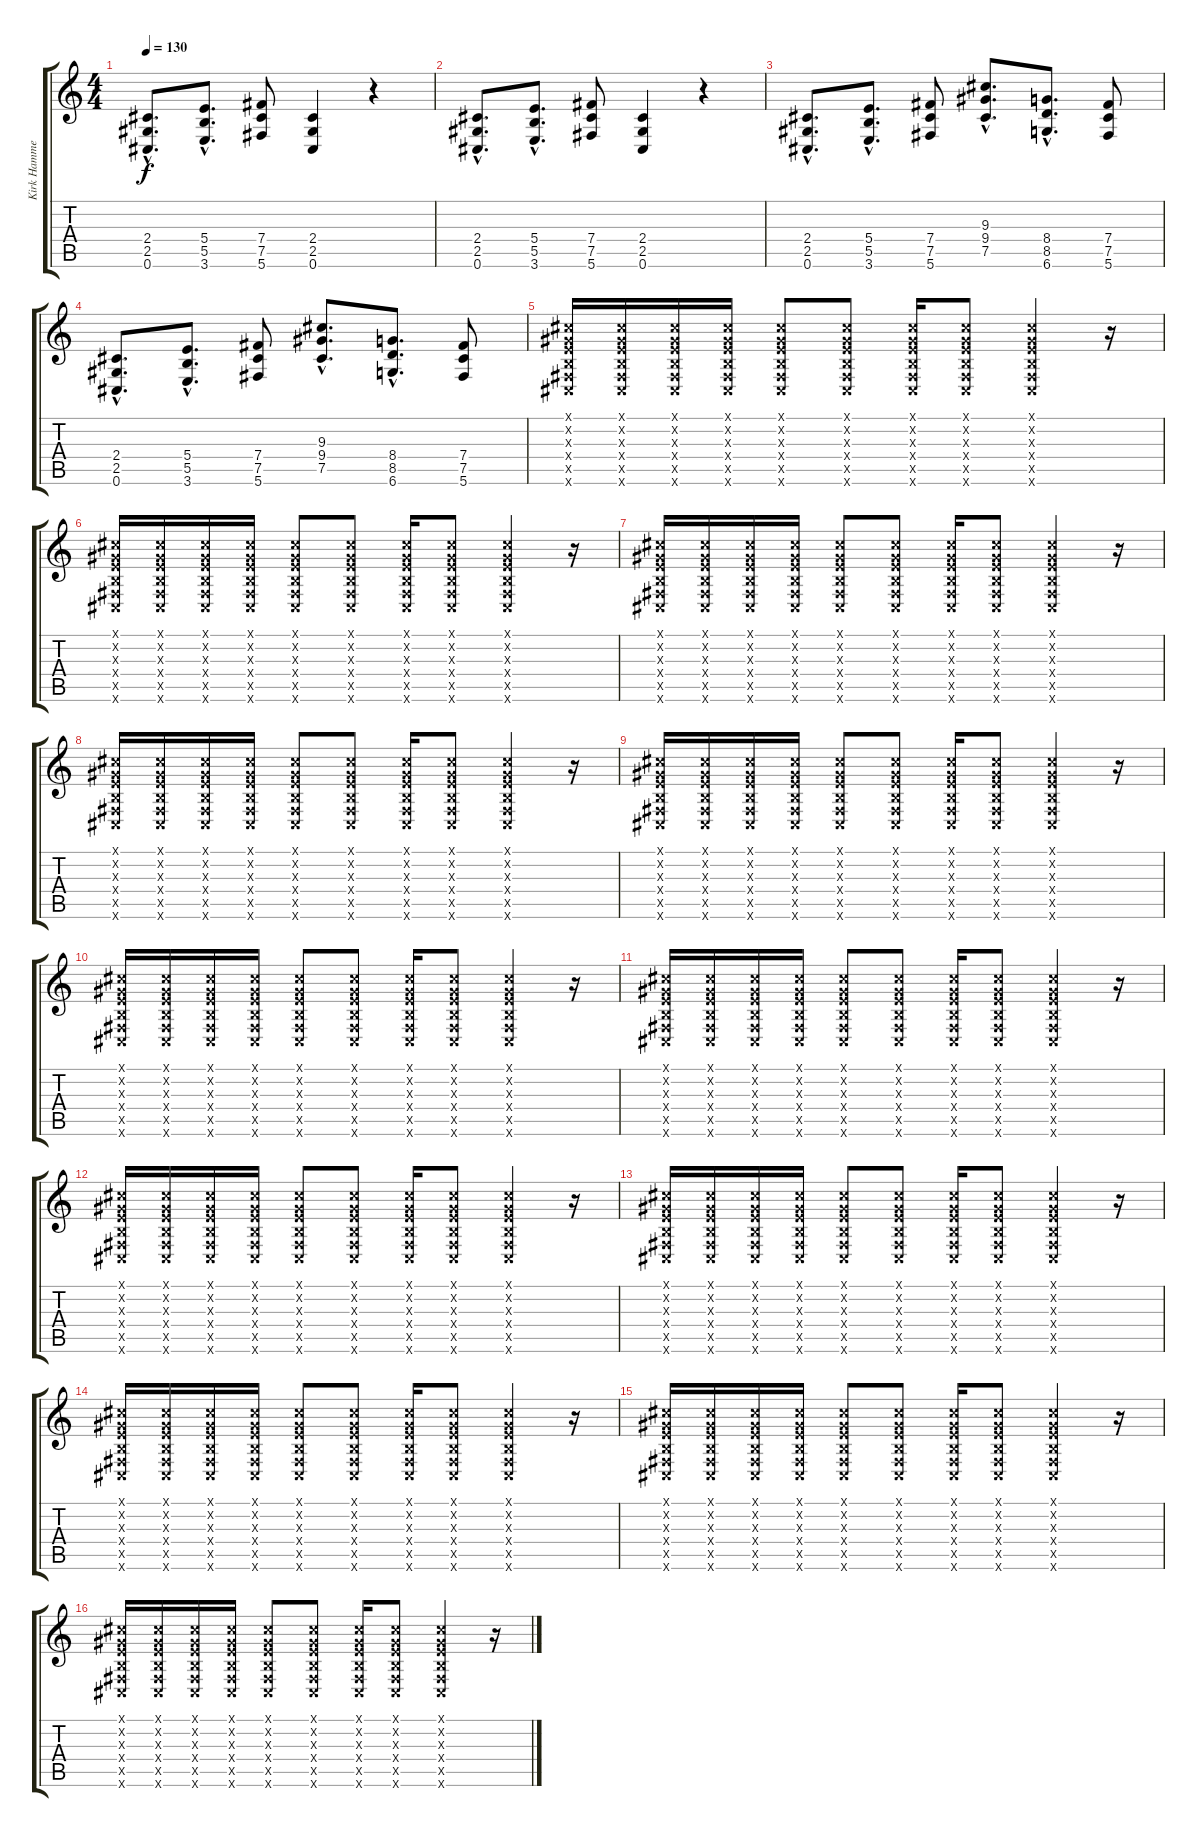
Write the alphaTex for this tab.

\track ("Kirk Hammet" "Kirk Hamme") {instrument distortionguitar}
\staff {score tabs}
\tuning (Db4 Ab3 E3 B2 Gb2 Db2) {hide}
\ts (4 4)
\tempo 130
\clef g2
\ks c
(2.4{hac} 2.5{hac} 0.6{hac}).8{d dy f} (5.4{hac} 5.5{hac} 3.6{hac}).8{d} (7.4 7.5 5.6).8 (2.4 2.5 0.6).4 r.4 |
(2.4{hac} 2.5{hac} 0.6{hac}).8{d} (5.4{hac} 5.5{hac} 3.6{hac}).8{d} (7.4 7.5 5.6).8 (2.4 2.5 0.6).4 r.4 |
(2.4{hac} 2.5{hac} 0.6{hac}).8{d} (5.4{hac} 5.5{hac} 3.6{hac}).8{d} (7.4 7.5 5.6).8 (9.3{hac} 9.4{hac} 7.5{hac}).8{d} (8.4{hac} 8.5{hac} 6.6{hac}).8{d} (7.4 7.5 5.6).8 |
(2.4{hac} 2.5{hac} 0.6{hac}).8{d} (5.4{hac} 5.5{hac} 3.6{hac}).8{d} (7.4 7.5 5.6).8 (9.3{hac} 9.4{hac} 7.5{hac}).8{d} (8.4{hac} 8.5{hac} 6.6{hac}).8{d} (7.4 7.5 5.6).8 |
(0.1{x} 0.2{x} 0.3{x} 0.4{x} 0.5{x} 0.6{x}).16 (0.1{x} 0.2{x} 0.3{x} 0.4{x} 0.5{x} 0.6{x}).16 (0.1{x} 0.2{x} 0.3{x} 0.4{x} 0.5{x} 0.6{x}).16 (0.1{x} 0.2{x} 0.3{x} 0.4{x} 0.5{x} 0.6{x}).16 (0.1{x} 0.2{x} 0.3{x} 0.4{x} 0.5{x} 0.6{x}).8 (0.1{x} 0.2{x} 0.3{x} 0.4{x} 0.5{x} 0.6{x}).8 (0.1{x} 0.2{x} 0.3{x} 0.4{x} 0.5{x} 0.6{x}).16 (0.1{x} 0.2{x} 0.3{x} 0.4{x} 0.5{x} 0.6{x}).8 (0.1{x} 0.2{x} 0.3{x} 0.4{x} 0.5{x} 0.6{x}).4 r.16 |
(0.1{x} 0.2{x} 0.3{x} 0.4{x} 0.5{x} 0.6{x}).16 (0.1{x} 0.2{x} 0.3{x} 0.4{x} 0.5{x} 0.6{x}).16 (0.1{x} 0.2{x} 0.3{x} 0.4{x} 0.5{x} 0.6{x}).16 (0.1{x} 0.2{x} 0.3{x} 0.4{x} 0.5{x} 0.6{x}).16 (0.1{x} 0.2{x} 0.3{x} 0.4{x} 0.5{x} 0.6{x}).8 (0.1{x} 0.2{x} 0.3{x} 0.4{x} 0.5{x} 0.6{x}).8 (0.1{x} 0.2{x} 0.3{x} 0.4{x} 0.5{x} 0.6{x}).16 (0.1{x} 0.2{x} 0.3{x} 0.4{x} 0.5{x} 0.6{x}).8 (0.1{x} 0.2{x} 0.3{x} 0.4{x} 0.5{x} 0.6{x}).4 r.16 |
(0.1{x} 0.2{x} 0.3{x} 0.4{x} 0.5{x} 0.6{x}).16 (0.1{x} 0.2{x} 0.3{x} 0.4{x} 0.5{x} 0.6{x}).16 (0.1{x} 0.2{x} 0.3{x} 0.4{x} 0.5{x} 0.6{x}).16 (0.1{x} 0.2{x} 0.3{x} 0.4{x} 0.5{x} 0.6{x}).16 (0.1{x} 0.2{x} 0.3{x} 0.4{x} 0.5{x} 0.6{x}).8 (0.1{x} 0.2{x} 0.3{x} 0.4{x} 0.5{x} 0.6{x}).8 (0.1{x} 0.2{x} 0.3{x} 0.4{x} 0.5{x} 0.6{x}).16 (0.1{x} 0.2{x} 0.3{x} 0.4{x} 0.5{x} 0.6{x}).8 (0.1{x} 0.2{x} 0.3{x} 0.4{x} 0.5{x} 0.6{x}).4 r.16 |
(0.1{x} 0.2{x} 0.3{x} 0.4{x} 0.5{x} 0.6{x}).16 (0.1{x} 0.2{x} 0.3{x} 0.4{x} 0.5{x} 0.6{x}).16 (0.1{x} 0.2{x} 0.3{x} 0.4{x} 0.5{x} 0.6{x}).16 (0.1{x} 0.2{x} 0.3{x} 0.4{x} 0.5{x} 0.6{x}).16 (0.1{x} 0.2{x} 0.3{x} 0.4{x} 0.5{x} 0.6{x}).8 (0.1{x} 0.2{x} 0.3{x} 0.4{x} 0.5{x} 0.6{x}).8 (0.1{x} 0.2{x} 0.3{x} 0.4{x} 0.5{x} 0.6{x}).16 (0.1{x} 0.2{x} 0.3{x} 0.4{x} 0.5{x} 0.6{x}).8 (0.1{x} 0.2{x} 0.3{x} 0.4{x} 0.5{x} 0.6{x}).4 r.16 |
(0.1{x} 0.2{x} 0.3{x} 0.4{x} 0.5{x} 0.6{x}).16 (0.1{x} 0.2{x} 0.3{x} 0.4{x} 0.5{x} 0.6{x}).16 (0.1{x} 0.2{x} 0.3{x} 0.4{x} 0.5{x} 0.6{x}).16 (0.1{x} 0.2{x} 0.3{x} 0.4{x} 0.5{x} 0.6{x}).16 (0.1{x} 0.2{x} 0.3{x} 0.4{x} 0.5{x} 0.6{x}).8 (0.1{x} 0.2{x} 0.3{x} 0.4{x} 0.5{x} 0.6{x}).8 (0.1{x} 0.2{x} 0.3{x} 0.4{x} 0.5{x} 0.6{x}).16 (0.1{x} 0.2{x} 0.3{x} 0.4{x} 0.5{x} 0.6{x}).8 (0.1{x} 0.2{x} 0.3{x} 0.4{x} 0.5{x} 0.6{x}).4 r.16 |
(0.1{x} 0.2{x} 0.3{x} 0.4{x} 0.5{x} 0.6{x}).16 (0.1{x} 0.2{x} 0.3{x} 0.4{x} 0.5{x} 0.6{x}).16 (0.1{x} 0.2{x} 0.3{x} 0.4{x} 0.5{x} 0.6{x}).16 (0.1{x} 0.2{x} 0.3{x} 0.4{x} 0.5{x} 0.6{x}).16 (0.1{x} 0.2{x} 0.3{x} 0.4{x} 0.5{x} 0.6{x}).8 (0.1{x} 0.2{x} 0.3{x} 0.4{x} 0.5{x} 0.6{x}).8 (0.1{x} 0.2{x} 0.3{x} 0.4{x} 0.5{x} 0.6{x}).16 (0.1{x} 0.2{x} 0.3{x} 0.4{x} 0.5{x} 0.6{x}).8 (0.1{x} 0.2{x} 0.3{x} 0.4{x} 0.5{x} 0.6{x}).4 r.16 |
(0.1{x} 0.2{x} 0.3{x} 0.4{x} 0.5{x} 0.6{x}).16 (0.1{x} 0.2{x} 0.3{x} 0.4{x} 0.5{x} 0.6{x}).16 (0.1{x} 0.2{x} 0.3{x} 0.4{x} 0.5{x} 0.6{x}).16 (0.1{x} 0.2{x} 0.3{x} 0.4{x} 0.5{x} 0.6{x}).16 (0.1{x} 0.2{x} 0.3{x} 0.4{x} 0.5{x} 0.6{x}).8 (0.1{x} 0.2{x} 0.3{x} 0.4{x} 0.5{x} 0.6{x}).8 (0.1{x} 0.2{x} 0.3{x} 0.4{x} 0.5{x} 0.6{x}).16 (0.1{x} 0.2{x} 0.3{x} 0.4{x} 0.5{x} 0.6{x}).8 (0.1{x} 0.2{x} 0.3{x} 0.4{x} 0.5{x} 0.6{x}).4 r.16 |
(0.1{x} 0.2{x} 0.3{x} 0.4{x} 0.5{x} 0.6{x}).16 (0.1{x} 0.2{x} 0.3{x} 0.4{x} 0.5{x} 0.6{x}).16 (0.1{x} 0.2{x} 0.3{x} 0.4{x} 0.5{x} 0.6{x}).16 (0.1{x} 0.2{x} 0.3{x} 0.4{x} 0.5{x} 0.6{x}).16 (0.1{x} 0.2{x} 0.3{x} 0.4{x} 0.5{x} 0.6{x}).8 (0.1{x} 0.2{x} 0.3{x} 0.4{x} 0.5{x} 0.6{x}).8 (0.1{x} 0.2{x} 0.3{x} 0.4{x} 0.5{x} 0.6{x}).16 (0.1{x} 0.2{x} 0.3{x} 0.4{x} 0.5{x} 0.6{x}).8 (0.1{x} 0.2{x} 0.3{x} 0.4{x} 0.5{x} 0.6{x}).4 r.16 |
(0.1{x} 0.2{x} 0.3{x} 0.4{x} 0.5{x} 0.6{x}).16 (0.1{x} 0.2{x} 0.3{x} 0.4{x} 0.5{x} 0.6{x}).16 (0.1{x} 0.2{x} 0.3{x} 0.4{x} 0.5{x} 0.6{x}).16 (0.1{x} 0.2{x} 0.3{x} 0.4{x} 0.5{x} 0.6{x}).16 (0.1{x} 0.2{x} 0.3{x} 0.4{x} 0.5{x} 0.6{x}).8 (0.1{x} 0.2{x} 0.3{x} 0.4{x} 0.5{x} 0.6{x}).8 (0.1{x} 0.2{x} 0.3{x} 0.4{x} 0.5{x} 0.6{x}).16 (0.1{x} 0.2{x} 0.3{x} 0.4{x} 0.5{x} 0.6{x}).8 (0.1{x} 0.2{x} 0.3{x} 0.4{x} 0.5{x} 0.6{x}).4 r.16 |
(0.1{x} 0.2{x} 0.3{x} 0.4{x} 0.5{x} 0.6{x}).16 (0.1{x} 0.2{x} 0.3{x} 0.4{x} 0.5{x} 0.6{x}).16 (0.1{x} 0.2{x} 0.3{x} 0.4{x} 0.5{x} 0.6{x}).16 (0.1{x} 0.2{x} 0.3{x} 0.4{x} 0.5{x} 0.6{x}).16 (0.1{x} 0.2{x} 0.3{x} 0.4{x} 0.5{x} 0.6{x}).8 (0.1{x} 0.2{x} 0.3{x} 0.4{x} 0.5{x} 0.6{x}).8 (0.1{x} 0.2{x} 0.3{x} 0.4{x} 0.5{x} 0.6{x}).16 (0.1{x} 0.2{x} 0.3{x} 0.4{x} 0.5{x} 0.6{x}).8 (0.1{x} 0.2{x} 0.3{x} 0.4{x} 0.5{x} 0.6{x}).4 r.16 |
(0.1{x} 0.2{x} 0.3{x} 0.4{x} 0.5{x} 0.6{x}).16 (0.1{x} 0.2{x} 0.3{x} 0.4{x} 0.5{x} 0.6{x}).16 (0.1{x} 0.2{x} 0.3{x} 0.4{x} 0.5{x} 0.6{x}).16 (0.1{x} 0.2{x} 0.3{x} 0.4{x} 0.5{x} 0.6{x}).16 (0.1{x} 0.2{x} 0.3{x} 0.4{x} 0.5{x} 0.6{x}).8 (0.1{x} 0.2{x} 0.3{x} 0.4{x} 0.5{x} 0.6{x}).8 (0.1{x} 0.2{x} 0.3{x} 0.4{x} 0.5{x} 0.6{x}).16 (0.1{x} 0.2{x} 0.3{x} 0.4{x} 0.5{x} 0.6{x}).8 (0.1{x} 0.2{x} 0.3{x} 0.4{x} 0.5{x} 0.6{x}).4 r.16 |
(0.1{x} 0.2{x} 0.3{x} 0.4{x} 0.5{x} 0.6{x}).16 (0.1{x} 0.2{x} 0.3{x} 0.4{x} 0.5{x} 0.6{x}).16 (0.1{x} 0.2{x} 0.3{x} 0.4{x} 0.5{x} 0.6{x}).16 (0.1{x} 0.2{x} 0.3{x} 0.4{x} 0.5{x} 0.6{x}).16 (0.1{x} 0.2{x} 0.3{x} 0.4{x} 0.5{x} 0.6{x}).8 (0.1{x} 0.2{x} 0.3{x} 0.4{x} 0.5{x} 0.6{x}).8 (0.1{x} 0.2{x} 0.3{x} 0.4{x} 0.5{x} 0.6{x}).16 (0.1{x} 0.2{x} 0.3{x} 0.4{x} 0.5{x} 0.6{x}).8 (0.1{x} 0.2{x} 0.3{x} 0.4{x} 0.5{x} 0.6{x}).4 r.16
